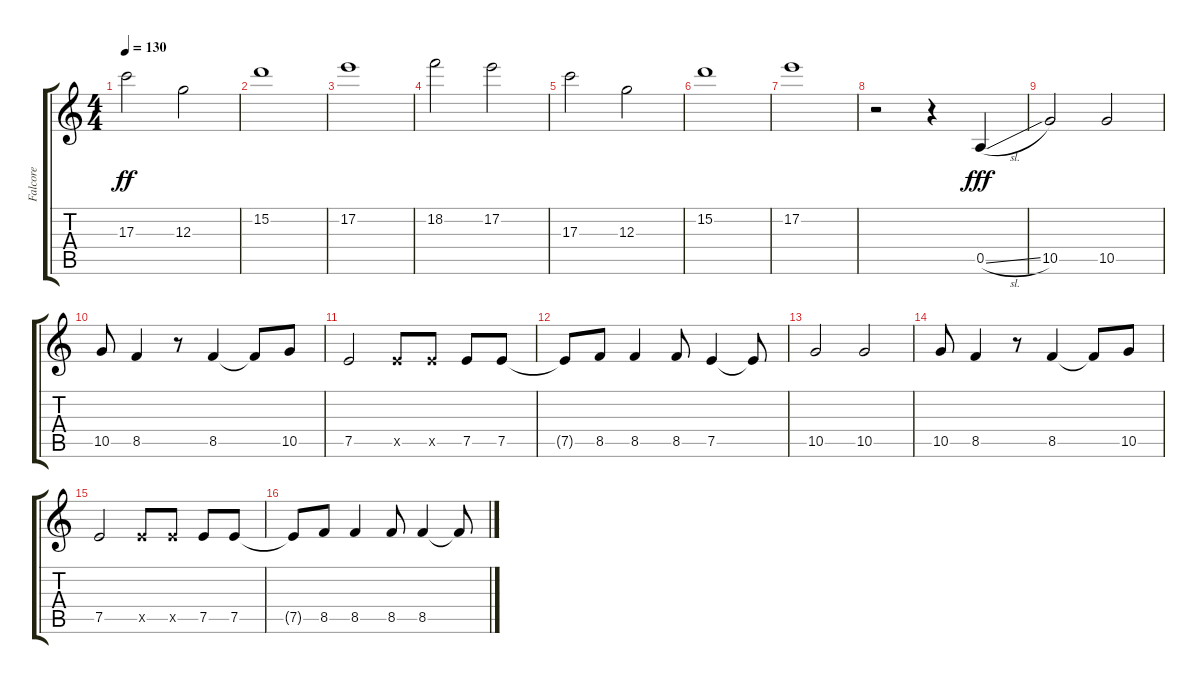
\track ("Falcore" "Falcore") {instrument overdrivenguitar}
\staff {score tabs}
\tuning (E4 B3 G3 D3 A2 E2) {hide}
\ts (4 4)
\tempo 130
\clef g2
\ks c
17.3.2{dy ff} 12.3.2 |
15.2.1 |
17.2.1 |
18.2.2 17.2.2 |
17.3.2 12.3.2 |
15.2.1 |
17.2.1 |
r.2 r.4 0.5{sl}.4{dy fff} |
10.5.2 10.5.2 |
10.5.8 8.5.4 r.8 8.5.4 8.5{t}.8 10.5.8 |
7.5.2 7.5{x}.8 7.5{x}.8 7.5.8 7.5.8 |
7.5{t}.8 8.5.8 8.5.4 8.5.8 7.5.4 7.5{t}.8 |
10.5.2 10.5.2 |
10.5.8 8.5.4 r.8 8.5.4 8.5{t}.8 10.5.8 |
7.5.2 7.5{x}.8 7.5{x}.8 7.5.8 7.5.8 |
7.5{t}.8 8.5.8 8.5.4 8.5.8 8.5.4 8.5{t}.8
